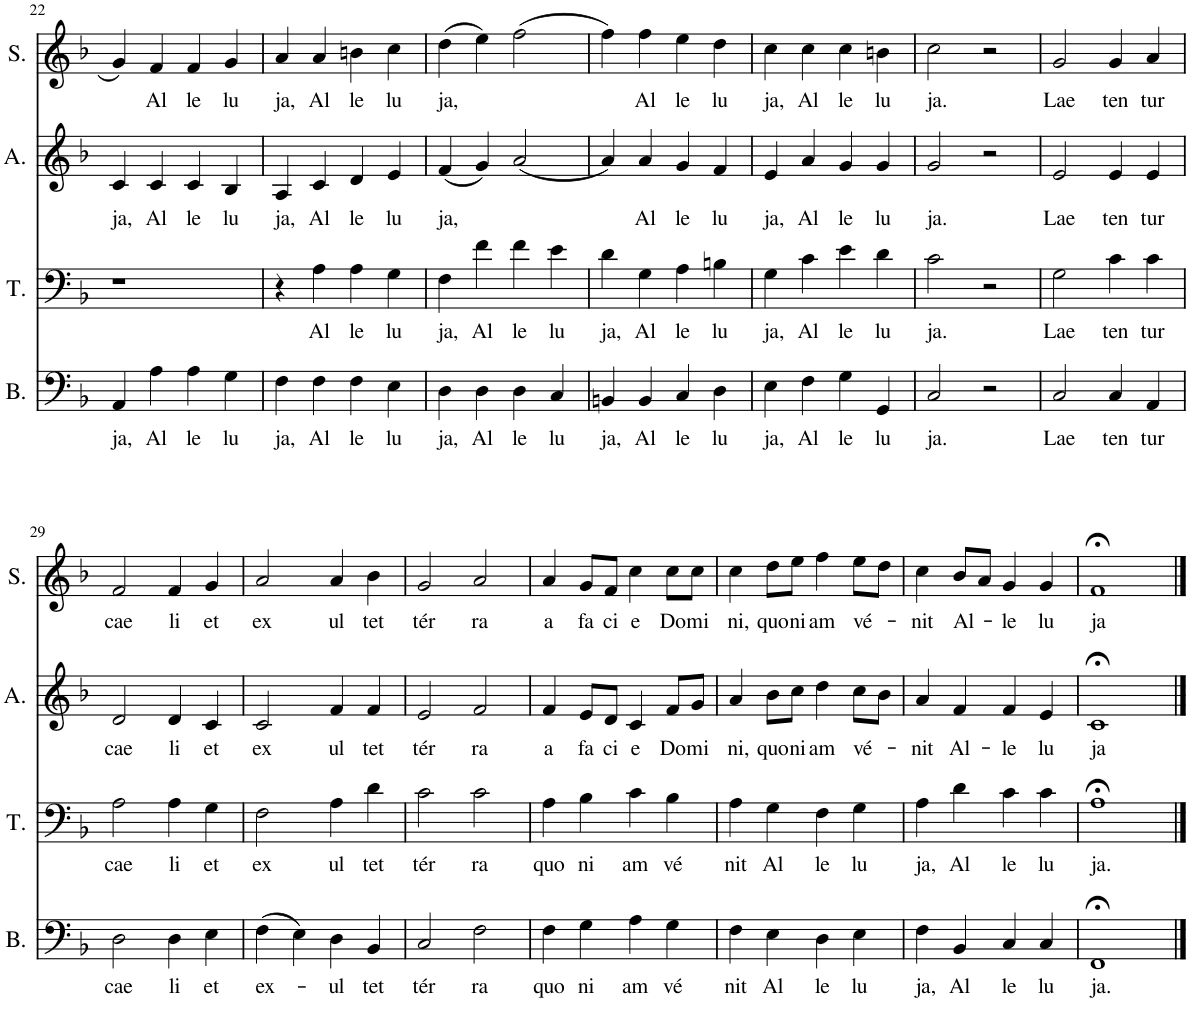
**kern	**text	**kern	**text	**kern	**text	**kern	**text
*part4	*part4	*part3	*part3	*part2	*part2	*part1	*part1
*staff4	*staff4	*staff3	*staff3	*staff2	*staff2	*staff1	*staff1
*I"Bass	*	*I"Ténor	*	*I"Alto	*	*I"Soprano	*
*I'B.	*	*I'T.	*	*I'A.	*	*I'S.	*
!!LO:PB:g=z
*clefF4	*	*clefF4	*	*clefG2	*	*clefG2	*
*k[b-]	*	*k[b-]	*	*k[b-]	*	*k[b-]	*
*M4/4	*	*M4/4	*	*M4/4	*	*M4/4	*
*met(c)	*	*met(c)	*	*met(c)	*	*met(c)	*
=22	=22	=22	=22	=22	=22	=22	=22
!	!LO:LY:b	!	!	!	!LO:LY:b	!	!
4AA/	ja,	1r	.	4c/	ja,	4g/	.
!	!LO:LY:b	!	!	!	!LO:LY:b	!	!LO:LY:b
4A\	Al	.	.	4c/	Al	4f/	Al
!	!LO:LY:b	!	!	!	!LO:LY:b	!	!LO:LY:b
4A\	le	.	.	4c/	le	4f/	le
!	!LO:LY:b	!	!	!	!LO:LY:b	!	!LO:LY:b
4G\	lu	.	.	4B-/	lu	4g/	lu
=23	=23	=23	=23	=23	=23	=23	=23
!	!LO:LY:b	!	!	!	!LO:LY:b	!	!LO:LY:b
4F\	ja,	4r	.	4A/	ja,	4a/	ja,
!	!LO:LY:b	!	!LO:LY:b	!	!LO:LY:b	!	!LO:LY:b
4F\	Al	4A\	Al	4c/	Al	4a/	Al
!	!LO:LY:b	!	!LO:LY:b	!	!LO:LY:b	!	!LO:LY:b
4F\	le	4A\	le	4d/	le	4bn\	le
!	!LO:LY:b	!	!LO:LY:b	!	!LO:LY:b	!	!LO:LY:b
4E\	lu	4G\	lu	4e/	lu	4cc\	lu
=24	=24	=24	=24	=24	=24	=24	=24
!	!LO:LY:b	!	!LO:LY:b	!	!LO:LY:b	!	!LO:LY:b
4D\	ja,	4F\	ja,	(4f/	ja,	(4dd\	ja,
!	!LO:LY:b	!	!LO:LY:b	!	!	!	!
4D\	Al	4f\	Al	4g/)	.	4ee\)	.
!	!LO:LY:b	!	!LO:LY:b	!	!	!	!
4D\	le	4f\	le	(2a/	.	(2ff\	.
!	!LO:LY:b	!	!LO:LY:b	!	!	!	!
4C/	lu	4e\	lu	.	.	.	.
=25	=25	=25	=25	=25	=25	=25	=25
!	!LO:LY:b	!	!LO:LY:b	!	!	!	!
4BBn/	ja,	4d\	ja,	4a/)	.	4ff\)	.
!	!LO:LY:b	!	!LO:LY:b	!	!LO:LY:b	!	!LO:LY:b
4BB/	Al	4G\	Al	4a/	Al	4ff\	Al
!	!LO:LY:b	!	!LO:LY:b	!	!LO:LY:b	!	!LO:LY:b
4C/	le	4A\	le	4g/	le	4ee\	le
!	!LO:LY:b	!	!LO:LY:b	!	!LO:LY:b	!	!LO:LY:b
4D\	lu	4Bn\	lu	4f/	lu	4dd\	lu
=26	=26	=26	=26	=26	=26	=26	=26
!	!LO:LY:b	!	!LO:LY:b	!	!LO:LY:b	!	!LO:LY:b
4E\	ja,	4G\	ja,	4e/	ja,	4cc\	ja,
!	!LO:LY:b	!	!LO:LY:b	!	!LO:LY:b	!	!LO:LY:b
4F\	Al	4c\	Al	4a/	Al	4cc\	Al
!	!LO:LY:b	!	!LO:LY:b	!	!LO:LY:b	!	!LO:LY:b
4G\	le	4e\	le	4g/	le	4cc\	le
!	!LO:LY:b	!	!LO:LY:b	!	!LO:LY:b	!	!LO:LY:b
4GG/	lu	4d\	lu	4g/	lu	4bn\	lu
=27	=27	=27	=27	=27	=27	=27	=27
!	!LO:LY:b	!	!LO:LY:b	!	!LO:LY:b	!	!LO:LY:b
2C/	ja.	2c\	ja.	2g/	ja.	2cc\	ja.
2r	.	2r	.	2r	.	2r	.
=28	=28	=28	=28	=28	=28	=28	=28
!	!LO:LY:b	!	!LO:LY:b	!	!LO:LY:b	!	!LO:LY:b
2C/	Lae	2G\	Lae	2e/	Lae	2g/	Lae
!	!LO:LY:b	!	!LO:LY:b	!	!LO:LY:b	!	!LO:LY:b
4C/	ten	4c\	ten	4e/	ten	4g/	ten
!	!LO:LY:b	!	!LO:LY:b	!	!LO:LY:b	!	!LO:LY:b
4AA/	tur	4c\	tur	4e/	tur	4a/	tur
!!LO:LB:g=z
=29	=29	=29	=29	=29	=29	=29	=29
!	!LO:LY:b	!	!LO:LY:b	!	!LO:LY:b	!	!LO:LY:b
2D\	cae	2A\	cae	2d/	cae	2f/	cae
!	!LO:LY:b	!	!LO:LY:b	!	!LO:LY:b	!	!LO:LY:b
4D\	li	4A\	li	4d/	li	4f/	li
!	!LO:LY:b	!	!LO:LY:b	!	!LO:LY:b	!	!LO:LY:b
4E\	et	4G\	et	4c/	et	4g/	et
=30	=30	=30	=30	=30	=30	=30	=30
!	!LO:LY:b	!	!LO:LY:b	!	!LO:LY:b	!	!LO:LY:b
(4F\	ex-	2F\	ex	2c/	ex	2a/	ex
4E\)	.	.	.	.	.	.	.
!	!LO:LY:b	!	!LO:LY:b	!	!LO:LY:b	!	!LO:LY:b
4D\	-ul	4A\	ul	4f/	ul	4a/	ul
!	!LO:LY:b	!	!LO:LY:b	!	!LO:LY:b	!	!LO:LY:b
4BB-/	tet	4d\	tet	4f/	tet	4b-\	tet
=31	=31	=31	=31	=31	=31	=31	=31
!	!LO:LY:b	!	!LO:LY:b	!	!LO:LY:b	!	!LO:LY:b
2C/	tér	2c\	tér	2e/	tér	2g/	tér
!	!LO:LY:b	!	!LO:LY:b	!	!LO:LY:b	!	!LO:LY:b
2F\	ra	2c\	ra	2f/	ra	2a/	ra
=32	=32	=32	=32	=32	=32	=32	=32
!	!LO:LY:b	!	!LO:LY:b	!	!LO:LY:b	!	!LO:LY:b
4F\	quo	4A\	quo	4f/	a	4a/	a
!	!LO:LY:b	!	!LO:LY:b	!	!LO:LY:b	!	!LO:LY:b
4G\	ni	4B-\	ni	8e/L	fa	8g/L	fa
!	!	!	!	!	!LO:LY:b	!	!LO:LY:b
.	.	.	.	8d/J	ci	8f/J	ci
!	!LO:LY:b	!	!LO:LY:b	!	!LO:LY:b	!	!LO:LY:b
4A\	am	4c\	am	4c/	e	4cc\	e
!	!LO:LY:b	!	!LO:LY:b	!	!LO:LY:b	!	!LO:LY:b
4G\	vé	4B-\	vé	8f/L	Do	8cc\L	Do
!	!	!	!	!	!LO:LY:b	!	!LO:LY:b
.	.	.	.	8g/J	mi	8cc\J	mi
=33	=33	=33	=33	=33	=33	=33	=33
!	!LO:LY:b	!	!LO:LY:b	!	!LO:LY:b	!	!LO:LY:b
4F\	nit	4A\	nit	4a/	ni,	4cc\	ni,
!	!LO:LY:b	!	!LO:LY:b	!	!LO:LY:b	!	!LO:LY:b
4E\	Al	4G\	Al	8b-\L	quo	8dd\L	quo
!	!	!	!	!	!LO:LY:b	!	!LO:LY:b
.	.	.	.	8cc\J	ni	8ee\J	ni
!	!LO:LY:b	!	!LO:LY:b	!	!LO:LY:b	!	!LO:LY:b
4D\	le	4F\	le	4dd\	am	4ff\	am
!	!LO:LY:b	!	!LO:LY:b	!	!LO:LY:b	!	!LO:LY:b
4E\	lu	4G\	lu	8cc\L	vé-	8ee\L	vé-
.	.	.	.	8b-\J	.	8dd\J	.
=34	=34	=34	=34	=34	=34	=34	=34
!	!LO:LY:b	!	!LO:LY:b	!	!LO:LY:b	!	!LO:LY:b
4F\	ja,	4A\	ja,	4a/	-nit	4cc\	-nit
!	!LO:LY:b	!	!LO:LY:b	!	!LO:LY:b	!	!LO:LY:b
4BB-/	Al	4d\	Al	4f/	Al-	8b-/L	Al-
.	.	.	.	.	.	8a/J	.
!	!LO:LY:b	!	!LO:LY:b	!	!LO:LY:b	!	!LO:LY:b
4C/	le	4c\	le	4f/	-le	4g/	-le
!	!LO:LY:b	!	!LO:LY:b	!	!LO:LY:b	!	!LO:LY:b
4C/	lu	4c\	lu	4e/	lu	4g/	lu
=35	=35	=35	=35	=35	=35	=35	=35
!	!LO:LY:b	!	!LO:LY:b	!	!LO:LY:b	!	!LO:LY:b
1FF;<	ja.	1A;<	ja.	1c;<	ja	1f;<	ja
==	==	==	==	==	==	==	==
*-	*-	*-	*-	*-	*-	*-	*-
